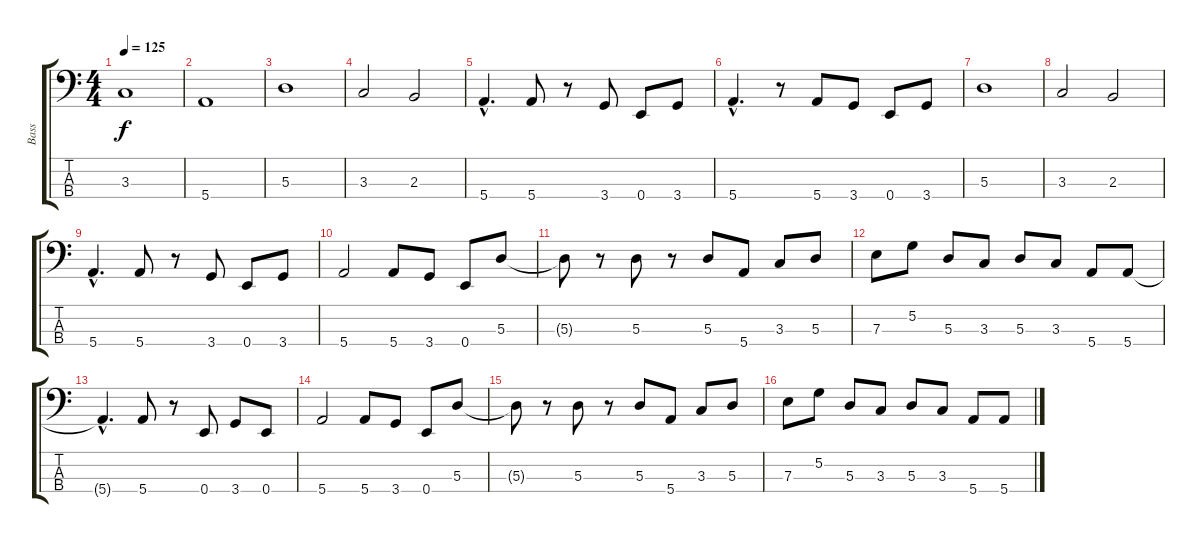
\track ("Bass" "Bass") {instrument electricbasspick}
\staff {score tabs}
\tuning (G2 D2 A1 E1) {hide}
\ts (4 4)
\tempo 125
\clef f4
\ks c
3.3.1{dy f} |
5.4.1 |
5.3.1 |
3.3.2 2.3.2 |
5.4{hac}.4{d} 5.4.8 r.8 3.4.8 0.4.8 3.4.8 |
5.4{hac}.4{d} r.8 5.4.8 3.4.8 0.4.8 3.4.8 |
5.3.1 |
3.3.2 2.3.2 |
5.4{hac}.4{d} 5.4.8 r.8 3.4.8 0.4.8 3.4.8 |
5.4.2 5.4.8 3.4.8 0.4.8 5.3.8 |
5.3{t}.8 r.8 5.3.8 r.8 5.3.8 5.4.8 3.3.8 5.3.8 |
7.3.8 5.2.8 5.3.8 3.3.8 5.3.8 3.3.8 5.4.8 5.4.8 |
5.4{hac t}.4{d} 5.4.8 r.8 0.4.8 3.4.8 0.4.8 |
5.4.2 5.4.8 3.4.8 0.4.8 5.3.8 |
5.3{t}.8 r.8 5.3.8 r.8 5.3.8 5.4.8 3.3.8 5.3.8 |
7.3.8 5.2.8 5.3.8 3.3.8 5.3.8 3.3.8 5.4.8 5.4.8
